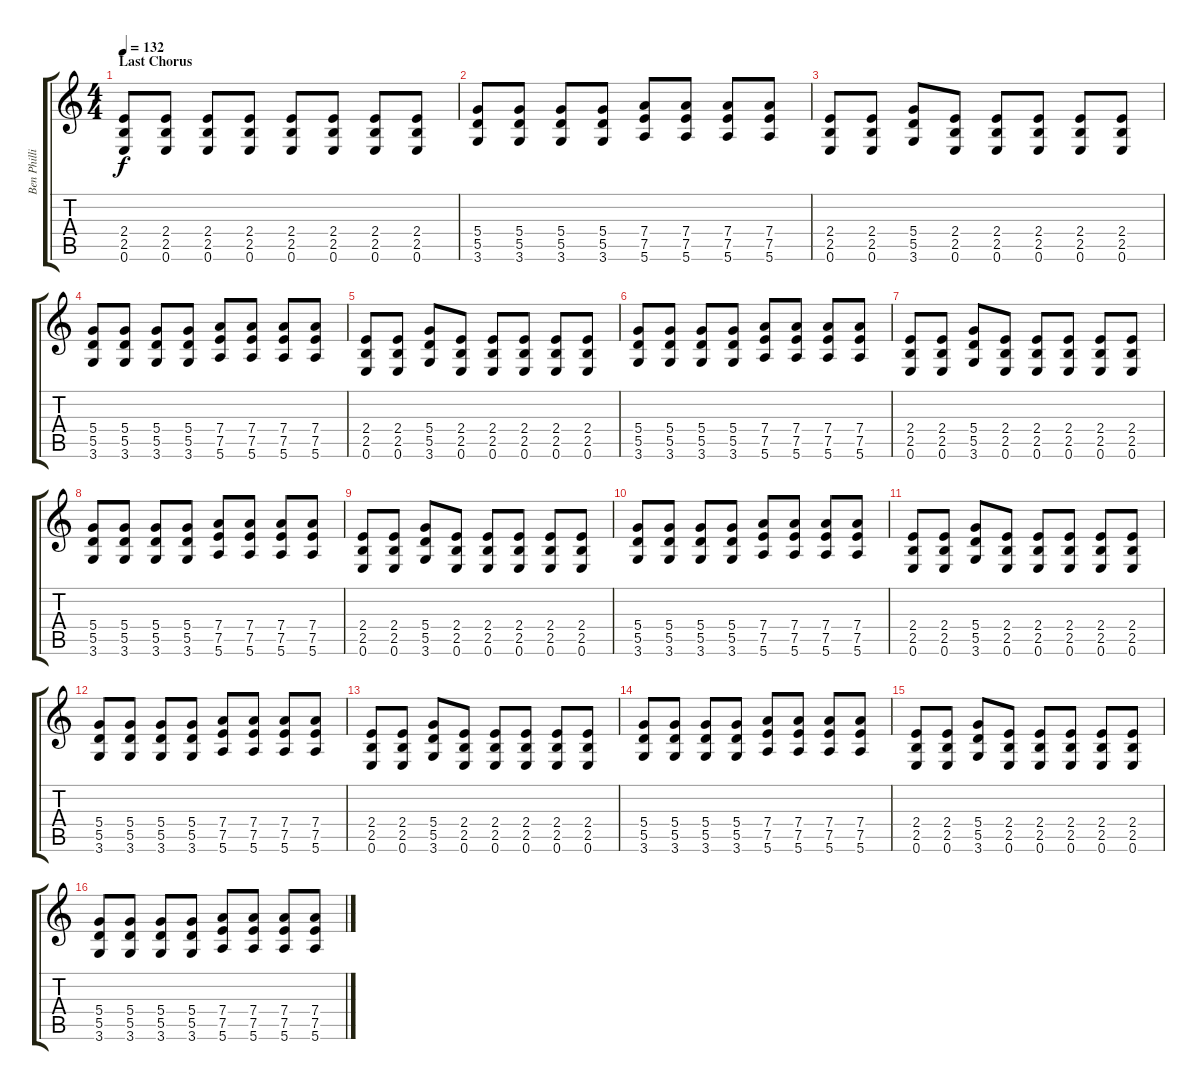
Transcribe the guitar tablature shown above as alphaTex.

\track ("Ben Phillips (Extra Guitar)" "Ben Philli") {instrument distortionguitar}
\staff {score tabs}
\tuning (E4 B3 G3 D3 A2 E2) {hide}
\ts (4 4)
\section ("" "Last Chorus")
\tempo 132
\clef g2
\ks c
(2.4 2.5 0.6).8{dy f} (2.4 2.5 0.6).8 (2.4 2.5 0.6).8 (2.4 2.5 0.6).8 (2.4 2.5 0.6).8 (2.4 2.5 0.6).8 (2.4 2.5 0.6).8 (2.4 2.5 0.6).8 |
(5.4 5.5 3.6).8 (5.4 5.5 3.6).8 (5.4 5.5 3.6).8 (5.4 5.5 3.6).8 (7.4 7.5 5.6).8 (7.4 7.5 5.6).8 (7.4 7.5 5.6).8 (7.4 7.5 5.6).8 |
(2.4 2.5 0.6).8 (2.4 2.5 0.6).8 (5.4 5.5 3.6).8 (2.4 2.5 0.6).8 (2.4 2.5 0.6).8 (2.4 2.5 0.6).8 (2.4 2.5 0.6).8 (2.4 2.5 0.6).8 |
(5.4 5.5 3.6).8 (5.4 5.5 3.6).8 (5.4 5.5 3.6).8 (5.4 5.5 3.6).8 (7.4 7.5 5.6).8 (7.4 7.5 5.6).8 (7.4 7.5 5.6).8 (7.4 7.5 5.6).8 |
(2.4 2.5 0.6).8 (2.4 2.5 0.6).8 (5.4 5.5 3.6).8 (2.4 2.5 0.6).8 (2.4 2.5 0.6).8 (2.4 2.5 0.6).8 (2.4 2.5 0.6).8 (2.4 2.5 0.6).8 |
(5.4 5.5 3.6).8 (5.4 5.5 3.6).8 (5.4 5.5 3.6).8 (5.4 5.5 3.6).8 (7.4 7.5 5.6).8 (7.4 7.5 5.6).8 (7.4 7.5 5.6).8 (7.4 7.5 5.6).8 |
(2.4 2.5 0.6).8 (2.4 2.5 0.6).8 (5.4 5.5 3.6).8 (2.4 2.5 0.6).8 (2.4 2.5 0.6).8 (2.4 2.5 0.6).8 (2.4 2.5 0.6).8 (2.4 2.5 0.6).8 |
(5.4 5.5 3.6).8 (5.4 5.5 3.6).8 (5.4 5.5 3.6).8 (5.4 5.5 3.6).8 (7.4 7.5 5.6).8 (7.4 7.5 5.6).8 (7.4 7.5 5.6).8 (7.4 7.5 5.6).8 |
(2.4 2.5 0.6).8 (2.4 2.5 0.6).8 (5.4 5.5 3.6).8 (2.4 2.5 0.6).8 (2.4 2.5 0.6).8 (2.4 2.5 0.6).8 (2.4 2.5 0.6).8 (2.4 2.5 0.6).8 |
(5.4 5.5 3.6).8 (5.4 5.5 3.6).8 (5.4 5.5 3.6).8 (5.4 5.5 3.6).8 (7.4 7.5 5.6).8 (7.4 7.5 5.6).8 (7.4 7.5 5.6).8 (7.4 7.5 5.6).8 |
(2.4 2.5 0.6).8 (2.4 2.5 0.6).8 (5.4 5.5 3.6).8 (2.4 2.5 0.6).8 (2.4 2.5 0.6).8 (2.4 2.5 0.6).8 (2.4 2.5 0.6).8 (2.4 2.5 0.6).8 |
(5.4 5.5 3.6).8 (5.4 5.5 3.6).8 (5.4 5.5 3.6).8 (5.4 5.5 3.6).8 (7.4 7.5 5.6).8 (7.4 7.5 5.6).8 (7.4 7.5 5.6).8 (7.4 7.5 5.6).8 |
(2.4 2.5 0.6).8 (2.4 2.5 0.6).8 (5.4 5.5 3.6).8 (2.4 2.5 0.6).8 (2.4 2.5 0.6).8 (2.4 2.5 0.6).8 (2.4 2.5 0.6).8 (2.4 2.5 0.6).8 |
(5.4 5.5 3.6).8 (5.4 5.5 3.6).8 (5.4 5.5 3.6).8 (5.4 5.5 3.6).8 (7.4 7.5 5.6).8 (7.4 7.5 5.6).8 (7.4 7.5 5.6).8 (7.4 7.5 5.6).8 |
(2.4 2.5 0.6).8 (2.4 2.5 0.6).8 (5.4 5.5 3.6).8 (2.4 2.5 0.6).8 (2.4 2.5 0.6).8 (2.4 2.5 0.6).8 (2.4 2.5 0.6).8 (2.4 2.5 0.6).8 |
(5.4 5.5 3.6).8 (5.4 5.5 3.6).8 (5.4 5.5 3.6).8 (5.4 5.5 3.6).8 (7.4 7.5 5.6).8 (7.4 7.5 5.6).8 (7.4 7.5 5.6).8 (7.4 7.5 5.6).8
